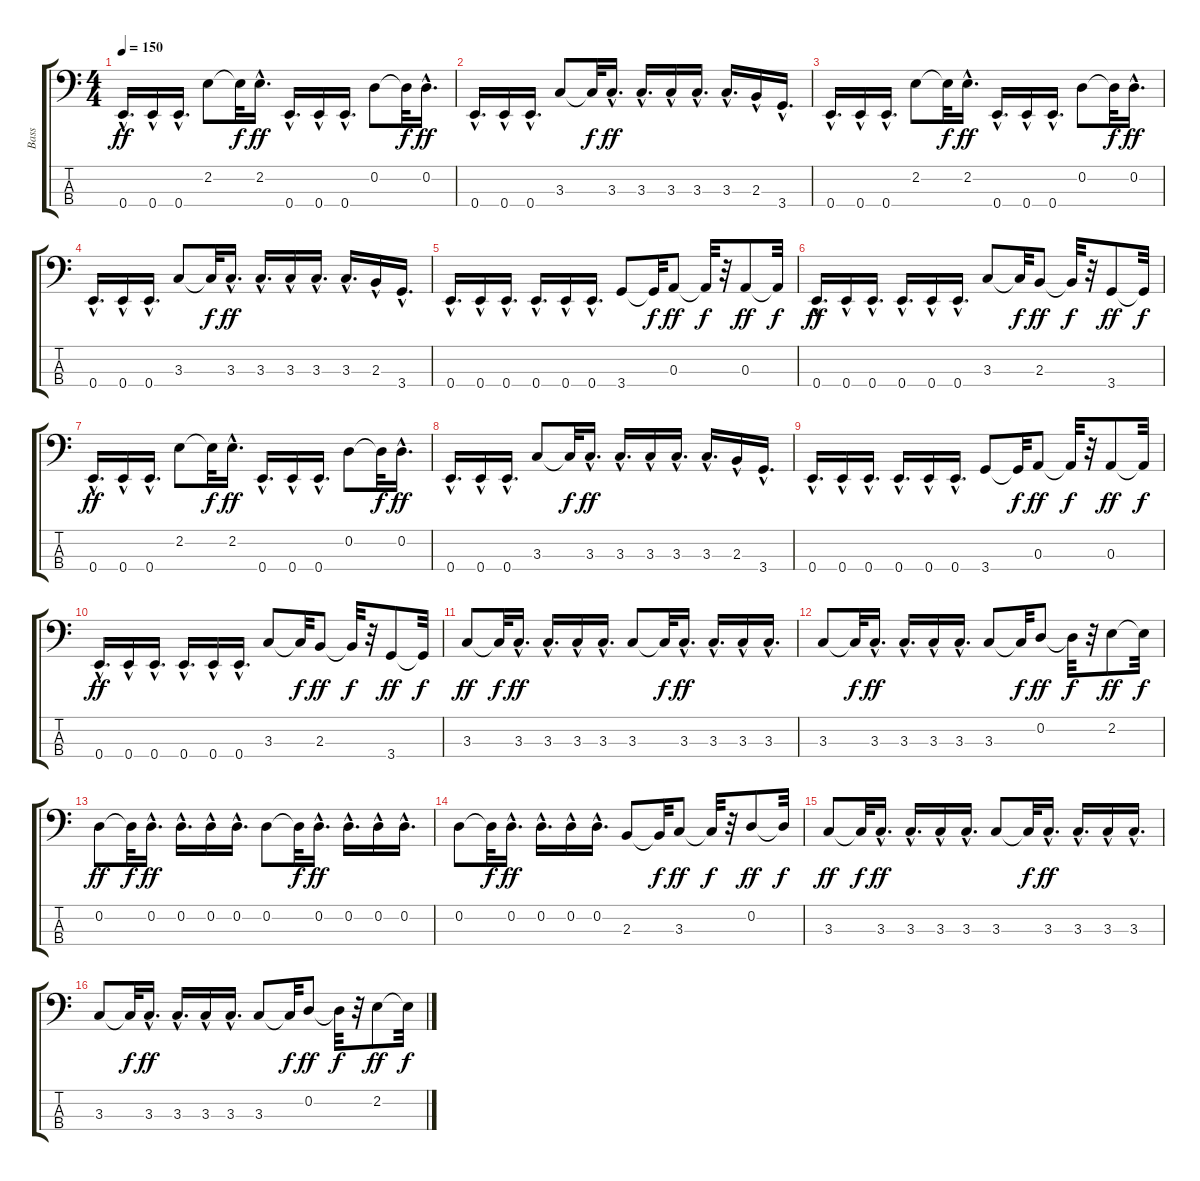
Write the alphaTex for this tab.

\track ("Bass" "Bass") {instrument electricbassfinger}
\staff {score tabs}
\tuning (G2 D2 A1 E1) {hide}
\ts (4 4)
\tempo 150
\clef f4
\ks c
0.4{hac}.16{d dy ff} 0.4{hac}.16 0.4{hac}.16{d} 2.2.8 2.2{t}.32{dy f} 2.2{hac}.16{d dy ff} 0.4{hac}.16{d} 0.4{hac}.16 0.4{hac}.16{d} 0.2.8 0.2{t}.32{dy f} 0.2{hac}.16{d dy ff} |
0.4{hac}.16{d} 0.4{hac}.16 0.4{hac}.16{d} 3.3.8 3.3{t}.32{dy f} 3.3{hac}.16{d dy ff} 3.3{hac}.16{d} 3.3{hac}.16 3.3{hac}.16{d} 3.3{hac}.16{d} 2.3{hac}.16 3.4{hac}.16{d} |
0.4{hac}.16{d} 0.4{hac}.16 0.4{hac}.16{d} 2.2.8 2.2{t}.32{dy f} 2.2{hac}.16{d dy ff} 0.4{hac}.16{d} 0.4{hac}.16 0.4{hac}.16{d} 0.2.8 0.2{t}.32{dy f} 0.2{hac}.16{d dy ff} |
0.4{hac}.16{d} 0.4{hac}.16 0.4{hac}.16{d} 3.3.8 3.3{t}.32{dy f} 3.3{hac}.16{d dy ff} 3.3{hac}.16{d} 3.3{hac}.16 3.3{hac}.16{d} 3.3{hac}.16{d} 2.3{hac}.16 3.4{hac}.16{d} |
0.4{hac}.16{d} 0.4{hac}.16 0.4{hac}.16{d} 0.4{hac}.16{d} 0.4{hac}.16 0.4{hac}.16{d} 3.4.8 3.4{t}.32{dy f} 0.3.8{dy ff} 0.3{t}.32{dy f} r.32 0.3.8{dy ff} 0.3{t}.32{dy f} |
0.4{hac}.16{d dy ff} 0.4{hac}.16 0.4{hac}.16{d} 0.4{hac}.16{d} 0.4{hac}.16 0.4{hac}.16{d} 3.3.8 3.3{t}.32{dy f} 2.3.8{dy ff} 2.3{t}.32{dy f} r.32 3.4.8{dy ff} 3.4{t}.32{dy f} |
0.4{hac}.16{d dy ff} 0.4{hac}.16 0.4{hac}.16{d} 2.2.8 2.2{t}.32{dy f} 2.2{hac}.16{d dy ff} 0.4{hac}.16{d} 0.4{hac}.16 0.4{hac}.16{d} 0.2.8 0.2{t}.32{dy f} 0.2{hac}.16{d dy ff} |
0.4{hac}.16{d} 0.4{hac}.16 0.4{hac}.16{d} 3.3.8 3.3{t}.32{dy f} 3.3{hac}.16{d dy ff} 3.3{hac}.16{d} 3.3{hac}.16 3.3{hac}.16{d} 3.3{hac}.16{d} 2.3{hac}.16 3.4{hac}.16{d} |
0.4{hac}.16{d} 0.4{hac}.16 0.4{hac}.16{d} 0.4{hac}.16{d} 0.4{hac}.16 0.4{hac}.16{d} 3.4.8 3.4{t}.32{dy f} 0.3.8{dy ff} 0.3{t}.32{dy f} r.32 0.3.8{dy ff} 0.3{t}.32{dy f} |
0.4{hac}.16{d dy ff} 0.4{hac}.16 0.4{hac}.16{d} 0.4{hac}.16{d} 0.4{hac}.16 0.4{hac}.16{d} 3.3.8 3.3{t}.32{dy f} 2.3.8{dy ff} 2.3{t}.32{dy f} r.32 3.4.8{dy ff} 3.4{t}.32{dy f} |
3.3.8{dy ff} 3.3{t}.32{dy f} 3.3{hac}.16{d dy ff} 3.3{hac}.16{d} 3.3{hac}.16 3.3{hac}.16{d} 3.3.8 3.3{t}.32{dy f} 3.3{hac}.16{d dy ff} 3.3{hac}.16{d} 3.3{hac}.16 3.3{hac}.16{d} |
3.3.8 3.3{t}.32{dy f} 3.3{hac}.16{d dy ff} 3.3{hac}.16{d} 3.3{hac}.16 3.3{hac}.16{d} 3.3.8 3.3{t}.32{dy f} 0.2.8{dy ff} 0.2{t}.32{dy f} r.32 2.2.8{dy ff} 2.2{t}.32{dy f} |
0.2.8{dy ff} 0.2{t}.32{dy f} 0.2{hac}.16{d dy ff} 0.2{hac}.16{d} 0.2{hac}.16 0.2{hac}.16{d} 0.2.8 0.2{t}.32{dy f} 0.2{hac}.16{d dy ff} 0.2{hac}.16{d} 0.2{hac}.16 0.2{hac}.16{d} |
0.2.8 0.2{t}.32{dy f} 0.2{hac}.16{d dy ff} 0.2{hac}.16{d} 0.2{hac}.16 0.2{hac}.16{d} 2.3.8 2.3{t}.32{dy f} 3.3.8{dy ff} 3.3{t}.32{dy f} r.32 0.2.8{dy ff} 0.2{t}.32{dy f} |
3.3.8{dy ff} 3.3{t}.32{dy f} 3.3{hac}.16{d dy ff} 3.3{hac}.16{d} 3.3{hac}.16 3.3{hac}.16{d} 3.3.8 3.3{t}.32{dy f} 3.3{hac}.16{d dy ff} 3.3{hac}.16{d} 3.3{hac}.16 3.3{hac}.16{d} |
3.3.8 3.3{t}.32{dy f} 3.3{hac}.16{d dy ff} 3.3{hac}.16{d} 3.3{hac}.16 3.3{hac}.16{d} 3.3.8 3.3{t}.32{dy f} 0.2.8{dy ff} 0.2{t}.32{dy f} r.32 2.2.8{dy ff} 2.2{t}.32{dy f}
